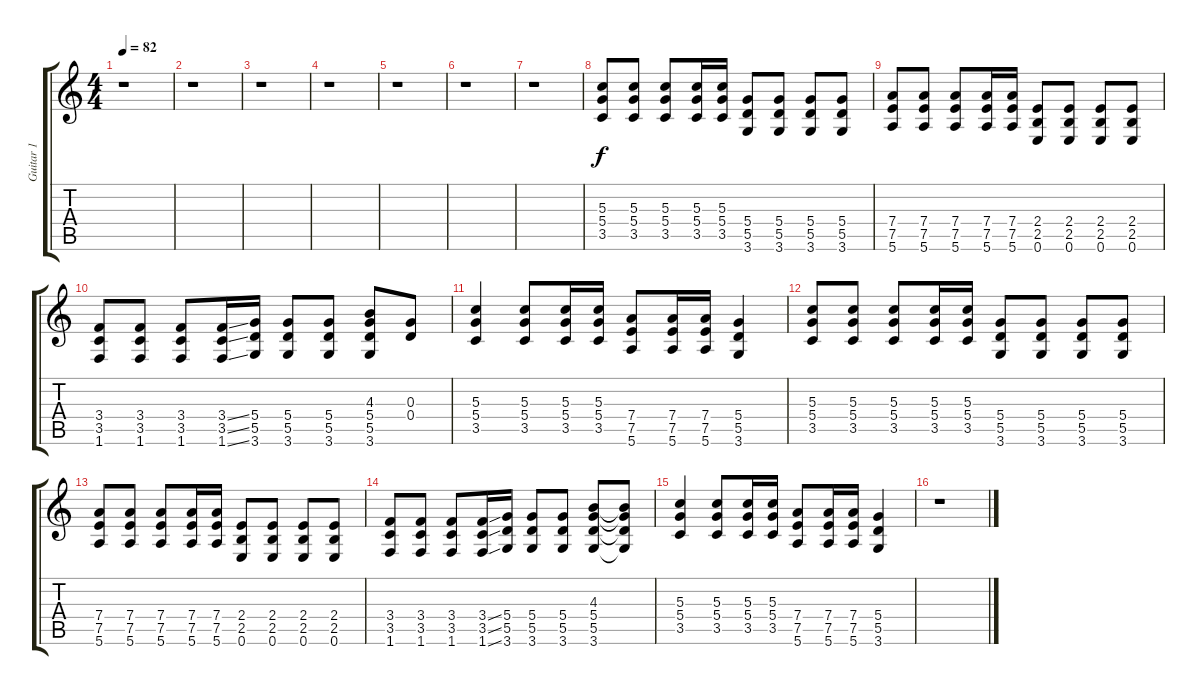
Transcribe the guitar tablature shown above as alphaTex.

\track ("Guitar 1" "Guitar 1") {instrument overdrivenguitar}
\staff {score tabs}
\tuning (E4 B3 G3 D3 A2 E2) {hide}
\ts (4 4)
\tempo 82
\clef g2
\ks c
r.1{dy f} |
r.1 |
r.1 |
r.1 |
r.1 |
r.1 |
r.1 |
(5.3 5.4 3.5).8 (5.3 5.4 3.5).8 (5.3 5.4 3.5).8 (5.3 5.4 3.5).16 (5.3 5.4 3.5).16 (5.4 5.5 3.6).8 (5.4 5.5 3.6).8 (5.4 5.5 3.6).8 (5.4 5.5 3.6).8 |
(7.4 7.5 5.6).8 (7.4 7.5 5.6).8 (7.4 7.5 5.6).8 (7.4 7.5 5.6).16 (7.4 7.5 5.6).16 (2.4 2.5 0.6).8 (2.4 2.5 0.6).8 (2.4 2.5 0.6).8 (2.4 2.5 0.6).8 |
(3.4 3.5 1.6).8 (3.4 3.5 1.6).8 (3.4 3.5 1.6).8 (3.4{ss} 3.5{ss} 1.6{ss}).16 (5.4 5.5 3.6).16 (5.4 5.5 3.6).8 (5.4 5.5 3.6).8 (4.3 5.4 5.5 3.6).8 (0.3 0.4).8 |
(5.3 5.4 3.5).4 (5.3 5.4 3.5).8 (5.3 5.4 3.5).16 (5.3 5.4 3.5).16 (7.4 7.5 5.6).8 (7.4 7.5 5.6).16 (7.4 7.5 5.6).16 (5.4 5.5 3.6).4 |
(5.3 5.4 3.5).8 (5.3 5.4 3.5).8 (5.3 5.4 3.5).8 (5.3 5.4 3.5).16 (5.3 5.4 3.5).16 (5.4 5.5 3.6).8 (5.4 5.5 3.6).8 (5.4 5.5 3.6).8 (5.4 5.5 3.6).8 |
(7.4 7.5 5.6).8 (7.4 7.5 5.6).8 (7.4 7.5 5.6).8 (7.4 7.5 5.6).16 (7.4 7.5 5.6).16 (2.4 2.5 0.6).8 (2.4 2.5 0.6).8 (2.4 2.5 0.6).8 (2.4 2.5 0.6).8 |
(3.4 3.5 1.6).8 (3.4 3.5 1.6).8 (3.4 3.5 1.6).8 (3.4{ss} 3.5{ss} 1.6{ss}).16 (5.4 5.5 3.6).16 (5.4 5.5 3.6).8 (5.4 5.5 3.6).8 (4.3 5.4 5.5 3.6).8 (4.3{t} 5.4{t} 5.5{t} 3.6{t}).8 |
(5.3 5.4 3.5).4 (5.3 5.4 3.5).8 (5.3 5.4 3.5).16 (5.3 5.4 3.5).16 (7.4 7.5 5.6).8 (7.4 7.5 5.6).16 (7.4 7.5 5.6).16 (5.4 5.5 3.6).4 |
r.1
